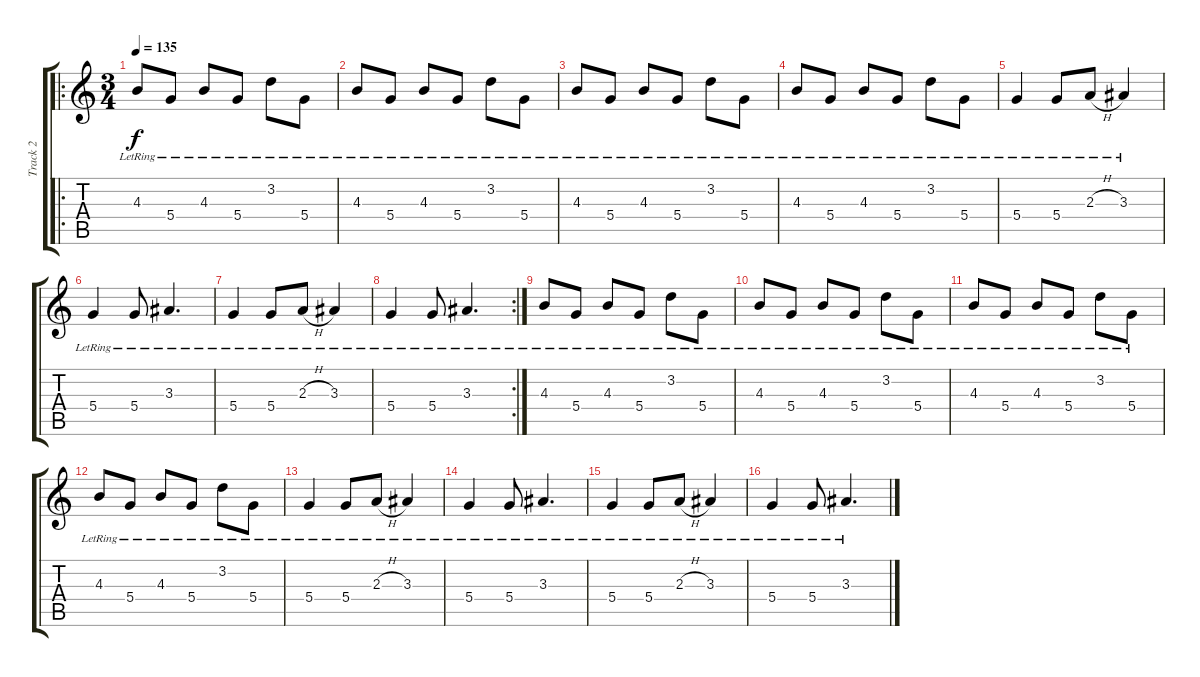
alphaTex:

\track ("Track 2" "Track 2") {instrument electricguitarclean}
\staff {score tabs}
\tuning (E4 B3 G3 D3 A2 E2) {hide}
\ro
\ts (3 4)
\section ("" "")
\tempo 135
\clef g2
\ks c
4.3{lr}.8{dy f volume 6} 5.4{lr}.8{volume 13} 4.3{lr}.8 5.4{lr}.8 3.2{lr}.8 5.4{lr}.8 |
4.3{lr}.8 5.4{lr}.8 4.3{lr}.8 5.4{lr}.8 3.2{lr}.8 5.4{lr}.8 |
4.3{lr}.8 5.4{lr}.8 4.3{lr}.8 5.4{lr}.8 3.2{lr}.8 5.4{lr}.8 |
4.3{lr}.8 5.4{lr}.8 4.3{lr}.8 5.4{lr}.8 3.2{lr}.8 5.4{lr}.8 |
5.4{lr}.4 5.4{lr}.8 2.3{h lr}.8 3.3{lr}.4 |
5.4{lr}.4 5.4{lr}.8 3.3{lr}.4{d} |
5.4{lr}.4 5.4{lr}.8 2.3{h lr}.8{volume 6} 3.3{lr}.4 |
\rc 2
5.4{lr}.4 5.4{lr}.8 3.3{lr}.4{d} |
4.3{lr}.8{volume 11} 5.4{lr}.8{volume 7} 4.3{lr}.8 5.4{lr}.8 3.2{lr}.8 5.4{lr}.8 |
4.3{lr}.8 5.4{lr}.8 4.3{lr}.8 5.4{lr}.8 3.2{lr}.8 5.4{lr}.8 |
4.3{lr}.8 5.4{lr}.8 4.3{lr}.8 5.4{lr}.8 3.2{lr}.8 5.4{lr}.8 |
4.3{lr}.8 5.4{lr}.8 4.3{lr}.8 5.4{lr}.8 3.2{lr}.8 5.4{lr}.8 |
5.4{lr}.4 5.4{lr}.8 2.3{h lr}.8 3.3{lr}.4 |
5.4{lr}.4 5.4{lr}.8 3.3{lr}.4{d volume 3} |
5.4{lr}.4 5.4{lr}.8 2.3{h lr}.8 3.3{lr}.4 |
5.4{lr}.4 5.4{lr}.8 3.3{lr}.4{d}
